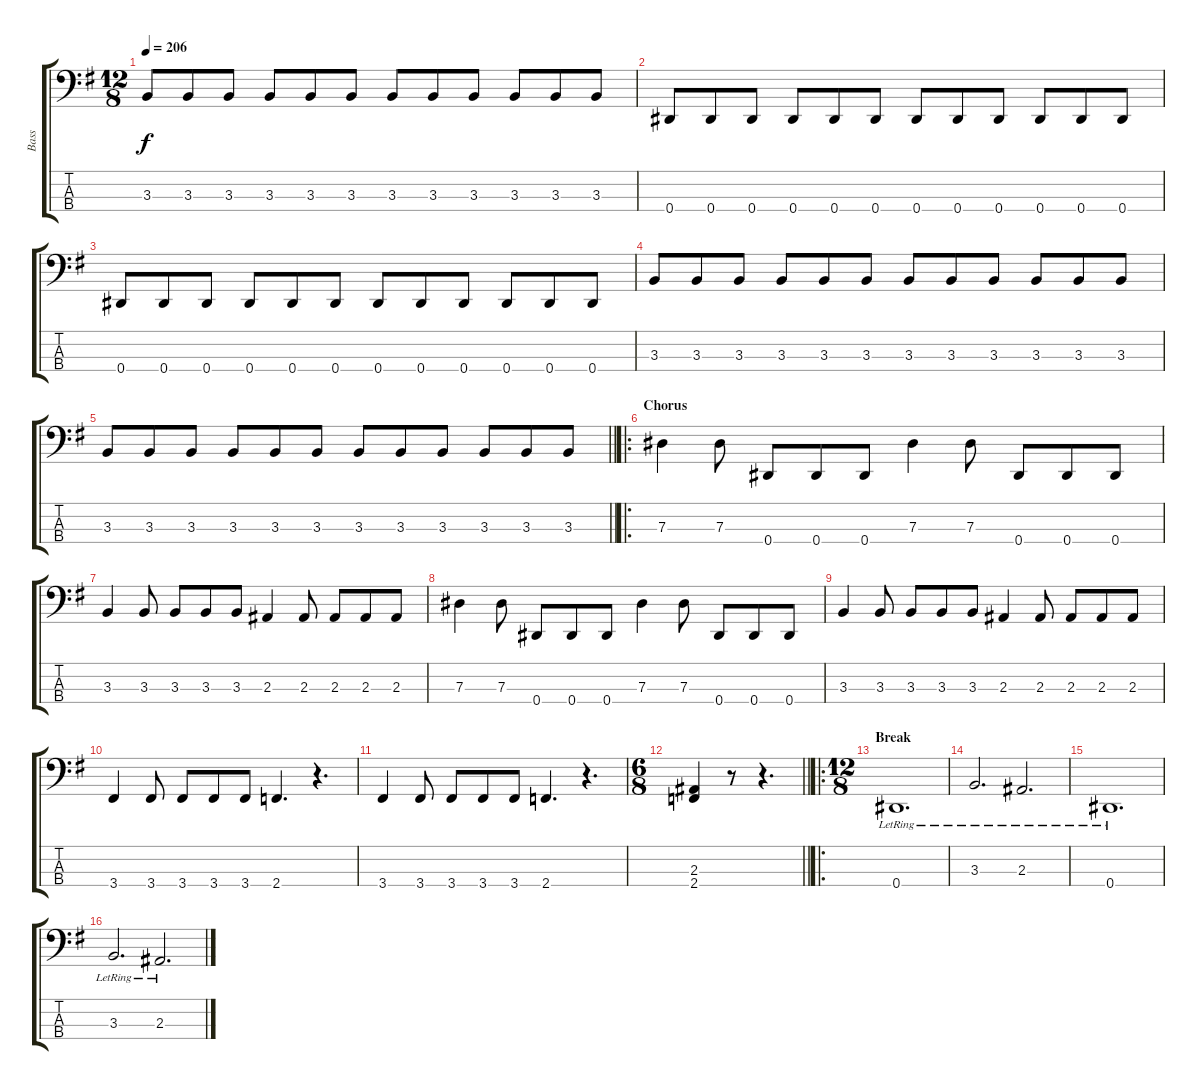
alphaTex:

\track ("Bass" "Bass") {instrument electricbasspick}
\staff {score tabs}
\tuning (Gb2 Db2 Ab1 Eb1) {hide}
\ts (12 8)
\tempo 206
\clef f4
\ks g
3.3.8{dy f} 3.3.8 3.3.8 3.3.8 3.3.8 3.3.8 3.3.8 3.3.8 3.3.8 3.3.8 3.3.8 3.3.8 |
0.4.8 0.4.8 0.4.8 0.4.8 0.4.8 0.4.8 0.4.8 0.4.8 0.4.8 0.4.8 0.4.8 0.4.8 |
0.4.8 0.4.8 0.4.8 0.4.8 0.4.8 0.4.8 0.4.8 0.4.8 0.4.8 0.4.8 0.4.8 0.4.8 |
3.3.8 3.3.8 3.3.8 3.3.8 3.3.8 3.3.8 3.3.8 3.3.8 3.3.8 3.3.8 3.3.8 3.3.8 |
\barLineRight lightlight
3.3.8 3.3.8 3.3.8 3.3.8 3.3.8 3.3.8 3.3.8 3.3.8 3.3.8 3.3.8 3.3.8 3.3.8 |
\ro
\section ("" "Chorus")
7.3.4 7.3.8 0.4.8 0.4.8 0.4.8 7.3.4 7.3.8 0.4.8 0.4.8 0.4.8 |
3.3.4 3.3.8 3.3.8 3.3.8 3.3.8 2.3.4 2.3.8 2.3.8 2.3.8 2.3.8 |
7.3.4 7.3.8 0.4.8 0.4.8 0.4.8 7.3.4 7.3.8 0.4.8 0.4.8 0.4.8 |
3.3.4 3.3.8 3.3.8 3.3.8 3.3.8 2.3.4 2.3.8 2.3.8 2.3.8 2.3.8 |
3.4.4 3.4.8 3.4.8 3.4.8 3.4.8 2.4.4{d} r.4{d} |
3.4.4 3.4.8 3.4.8 3.4.8 3.4.8 2.4.4{d} r.4{d} |
\ts (6 8)
\barLineRight lightlight
(2.3 2.4).4 r.8 r.4{d} |
\ro
\ts (12 8)
\section ("" "Break")
0.4{lr}.1{d} |
3.3{lr}.2{d} 2.3{lr}.2{d} |
0.4{lr}.1{d} |
3.3{lr}.2{d} 2.3{lr}.2{d}
